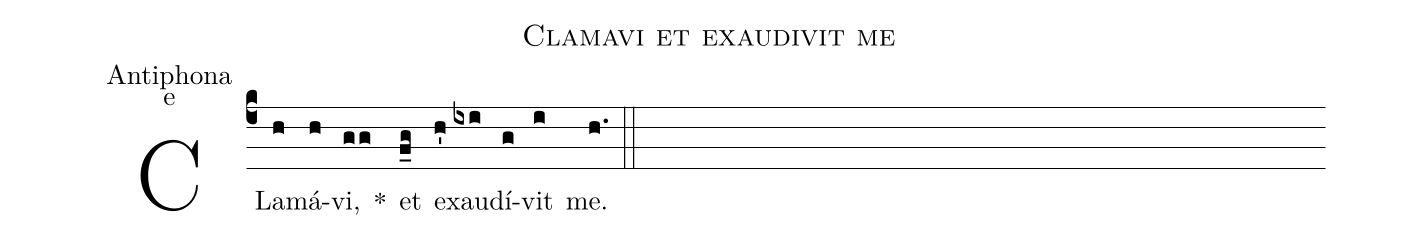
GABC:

name:Clamavi et exaudivit me;
office-part:Antiphona;
mode:e;
%%
(c4) CLa(h)má(h)vi,(gg) *() et(f_g) ex(h')au(ixi)dí(g)vit(i) me.(h.) (::)
